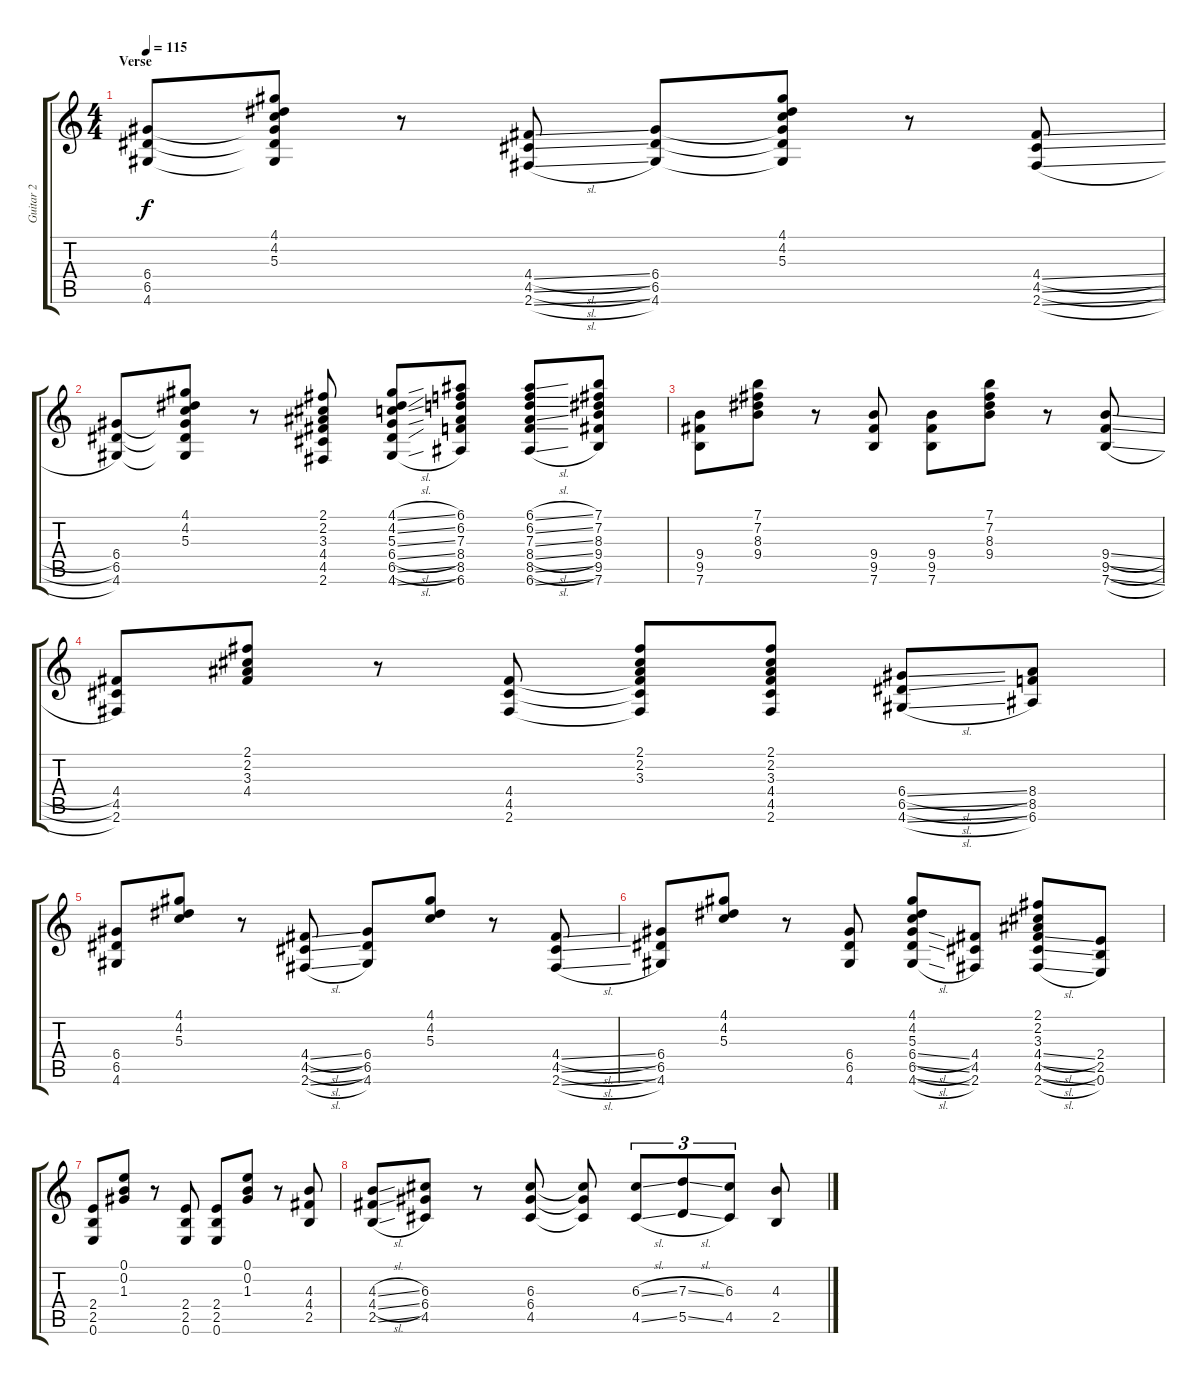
\track ("Guitar 2" "Guitar 2") {instrument overdrivenguitar}
\staff {score tabs}
\tuning (E4 B3 G3 D3 A2 E2) {hide}
\ts (4 4)
\section ("" "Verse")
\tempo 115
\clef g2
\ks c
(6.4 6.5 4.6).8{dy f} (4.1 4.2 5.3 6.4{t} 6.5{t} 4.6{t}).8 r.8 (4.4{sl} 4.5{sl} 2.6{sl}).8 (6.4 6.5 4.6).8 (4.1 4.2 5.3 6.4{t} 6.5{t} 4.6{t}).8 r.8 (4.4{sl} 4.5{sl} 2.6{sl}).8 |
(6.4 6.5 4.6).8 (4.1 4.2 5.3 6.4{t} 6.5{t} 4.6{t}).8 r.8 (2.1 2.2 3.3 4.4 4.5 2.6).8 (4.1{sl} 4.2{sl} 5.3{sl} 6.4{sl} 6.5{sl} 4.6{sl}).8 (6.1 6.2 7.3 8.4 8.5 6.6).8 (6.1{sl} 6.2{sl} 7.3{sl} 8.4{sl} 8.5{sl} 6.6{sl}).8 (7.1 7.2 8.3 9.4 9.5 7.6).8 |
(9.4 9.5 7.6).8 (7.1 7.2 8.3 9.4).8 r.8 (9.4 9.5 7.6).8 (9.4 9.5 7.6).8 (7.1 7.2 8.3 9.4).8 r.8 (9.4{sl} 9.5{sl} 7.6{sl}).8 |
(4.4 4.5 2.6).8 (2.1 2.2 3.3 4.4).8 r.8 (4.4 4.5 2.6).8 (2.1 2.2 3.3 4.4{t} 4.5{t} 2.6{t}).8 (2.1 2.2 3.3 4.4 4.5 2.6).8 (6.4{sl} 6.5{sl} 4.6{sl}).8 (8.4 8.5 6.6).8 |
(6.4 6.5 4.6).8 (4.1 4.2 5.3).8 r.8 (4.4{sl} 4.5{sl} 2.6{sl}).8 (6.4 6.5 4.6).8 (4.1 4.2 5.3).8 r.8 (4.4{sl} 4.5{sl} 2.6{sl}).8 |
(6.4 6.5 4.6).8 (4.1 4.2 5.3).8 r.8 (6.4 6.5 4.6).8 (4.1 4.2 5.3 6.4{sl} 6.5{sl} 4.6{sl}).8 (4.4 4.5 2.6).8 (2.1 2.2 3.3 4.4{sl} 4.5{sl} 2.6{sl}).8 (2.4 2.5 0.6).8 |
(2.4 2.5 0.6).8 (0.1 0.2 1.3).8 r.8 (2.4 2.5 0.6).8 (2.4 2.5 0.6).8 (0.1 0.2 1.3).8 r.8 (4.3 4.4 2.5).8 |
(4.3{sl} 4.4{sl} 2.5{sl}).8 (6.3 6.4 4.5).8 r.8 (6.3 6.4 4.5).8 (6.3{t} 6.4{t} 4.5{t}).8 (6.3{sl} 4.5{sl}).8{tu (3 2)} (7.3{sl} 5.5{sl}).8{tu (3 2)} (6.3 4.5).8{tu (3 2)} (4.3 2.5).8
